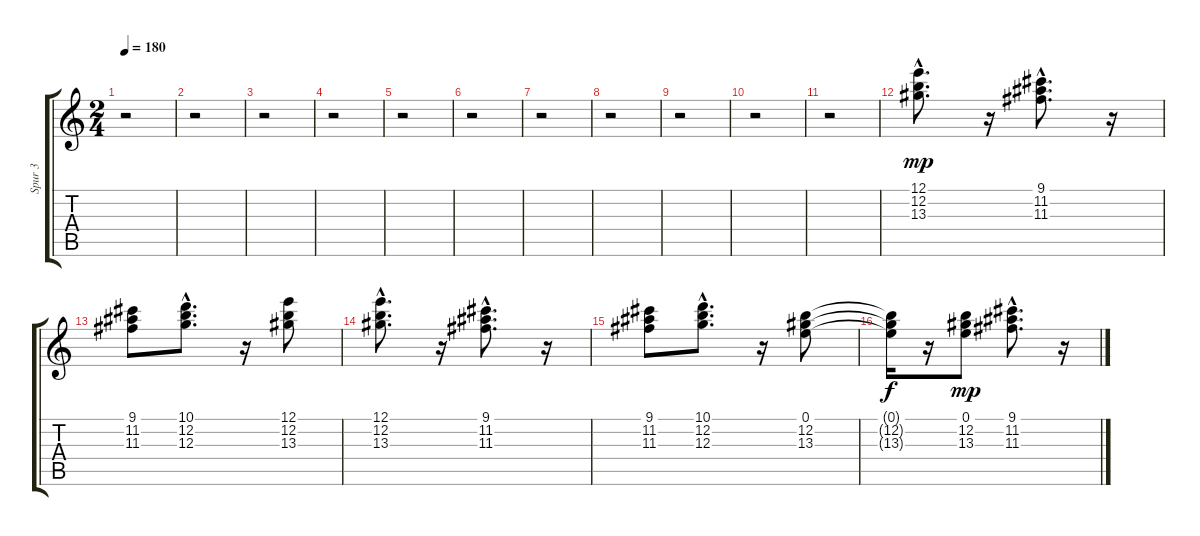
\track ("Spur 3" "Spur 3") {instrument acousticguitarnylon}
\staff {score tabs}
\tuning (E4 B3 G3 D3 A2 E2) {hide}
\ts (2 4)
\tempo 180
\clef g2
\ks c
r.2{dy mp} |
r.2 |
r.2 |
r.2 |
r.2 |
r.2 |
r.2 |
r.2 |
r.2 |
r.2 |
r.2 |
(12.1{hac} 12.2{hac} 13.3{hac}).8{d} r.16 (9.1{hac} 11.2{hac} 11.3{hac}).8{d} r.16 |
(9.1 11.2 11.3).8 (10.1{hac} 12.2{hac} 12.3{hac}).8{d} r.16 (12.1 12.2 13.3).8 |
(12.1{hac} 12.2{hac} 13.3{hac}).8{d} r.16 (9.1{hac} 11.2{hac} 11.3{hac}).8{d} r.16 |
(9.1 11.2 11.3).8 (10.1{hac} 12.2{hac} 12.3{hac}).8{d} r.16 (0.1 12.2 13.3).8 |
(0.1{t} 12.2{t} 13.3{t}).16{dy f} r.16 (0.1 12.2 13.3).8{dy mp} (9.1{hac} 11.2{hac} 11.3{hac}).8{d} r.16
